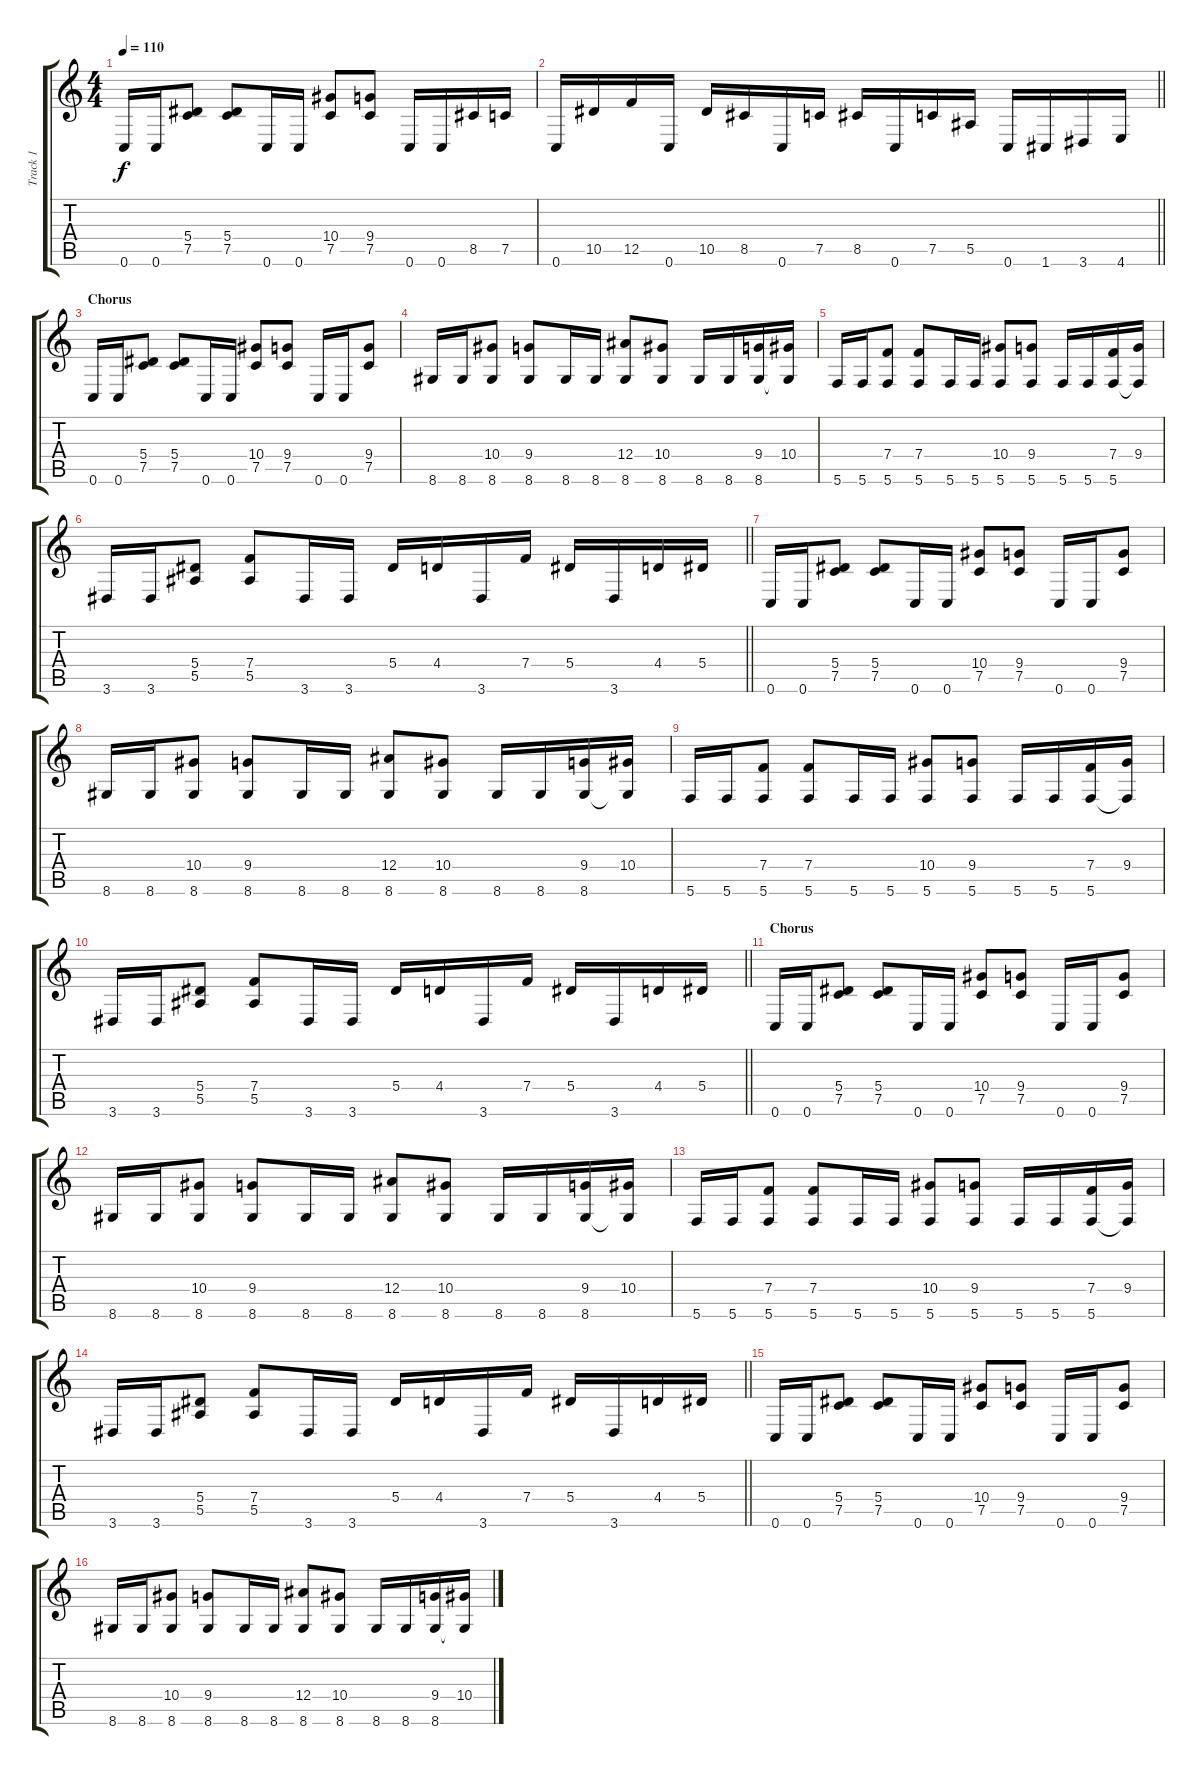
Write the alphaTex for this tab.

\track ("Track 1" "Track 1") {instrument distortionguitar}
\staff {score tabs}
\tuning (C4 G3 Eb3 Bb2 F2 C2) {hide}
\ts (4 4)
\tempo 110
\clef g2
\ks c
0.6.16{dy f} 0.6.16 (5.4 7.5).8 (5.4 7.5).8 0.6.16 0.6.16 (10.4 7.5).8 (9.4 7.5).8 0.6.16 0.6.16 8.5.16 7.5.16 |
\barLineRight lightlight
0.6.16 10.5.16 12.5.16 0.6.16 10.5.16 8.5.16 0.6.16 7.5.16 8.5.16 0.6.16 7.5.16 5.5.16 0.6.16 1.6.16 3.6.16 4.6.16 |
\section ("" "Chorus")
0.6.16 0.6.16 (5.4 7.5).8 (5.4 7.5).8 0.6.16 0.6.16 (10.4 7.5).8 (9.4 7.5).8 0.6.16 0.6.16 (9.4 7.5).8 |
8.6.16 8.6.16 (10.4 8.6).8 (9.4 8.6).8 8.6.16 8.6.16 (12.4 8.6).8 (10.4 8.6).8 8.6.16 8.6.16 (9.4 8.6).16 (10.4 8.6{t}).16 |
5.6.16 5.6.16 (7.4 5.6).8 (7.4 5.6).8 5.6.16 5.6.16 (10.4 5.6).8 (9.4 5.6).8 5.6.16 5.6.16 (7.4 5.6).16 (9.4 5.6{t}).16 |
\barLineRight lightlight
3.6.16 3.6.16 (5.4 5.5).8 (7.4 5.5).8 3.6.16 3.6.16 5.4.16 4.4.16 3.6.16 7.4.16 5.4.16 3.6.16 4.4.16 5.4.16 |
0.6.16 0.6.16 (5.4 7.5).8 (5.4 7.5).8 0.6.16 0.6.16 (10.4 7.5).8 (9.4 7.5).8 0.6.16 0.6.16 (9.4 7.5).8 |
8.6.16 8.6.16 (10.4 8.6).8 (9.4 8.6).8 8.6.16 8.6.16 (12.4 8.6).8 (10.4 8.6).8 8.6.16 8.6.16 (9.4 8.6).16 (10.4 8.6{t}).16 |
5.6.16 5.6.16 (7.4 5.6).8 (7.4 5.6).8 5.6.16 5.6.16 (10.4 5.6).8 (9.4 5.6).8 5.6.16 5.6.16 (7.4 5.6).16 (9.4 5.6{t}).16 |
\barLineRight lightlight
3.6.16 3.6.16 (5.4 5.5).8 (7.4 5.5).8 3.6.16 3.6.16 5.4.16 4.4.16 3.6.16 7.4.16 5.4.16 3.6.16 4.4.16 5.4.16 |
\section ("" "Chorus")
0.6.16 0.6.16 (5.4 7.5).8 (5.4 7.5).8 0.6.16 0.6.16 (10.4 7.5).8 (9.4 7.5).8 0.6.16 0.6.16 (9.4 7.5).8 |
8.6.16 8.6.16 (10.4 8.6).8 (9.4 8.6).8 8.6.16 8.6.16 (12.4 8.6).8 (10.4 8.6).8 8.6.16 8.6.16 (9.4 8.6).16 (10.4 8.6{t}).16 |
5.6.16 5.6.16 (7.4 5.6).8 (7.4 5.6).8 5.6.16 5.6.16 (10.4 5.6).8 (9.4 5.6).8 5.6.16 5.6.16 (7.4 5.6).16 (9.4 5.6{t}).16 |
\barLineRight lightlight
3.6.16 3.6.16 (5.4 5.5).8 (7.4 5.5).8 3.6.16 3.6.16 5.4.16 4.4.16 3.6.16 7.4.16 5.4.16 3.6.16 4.4.16 5.4.16 |
0.6.16 0.6.16 (5.4 7.5).8 (5.4 7.5).8 0.6.16 0.6.16 (10.4 7.5).8 (9.4 7.5).8 0.6.16 0.6.16 (9.4 7.5).8 |
8.6.16 8.6.16 (10.4 8.6).8 (9.4 8.6).8 8.6.16 8.6.16 (12.4 8.6).8 (10.4 8.6).8 8.6.16 8.6.16 (9.4 8.6).16 (10.4 8.6{t}).16
